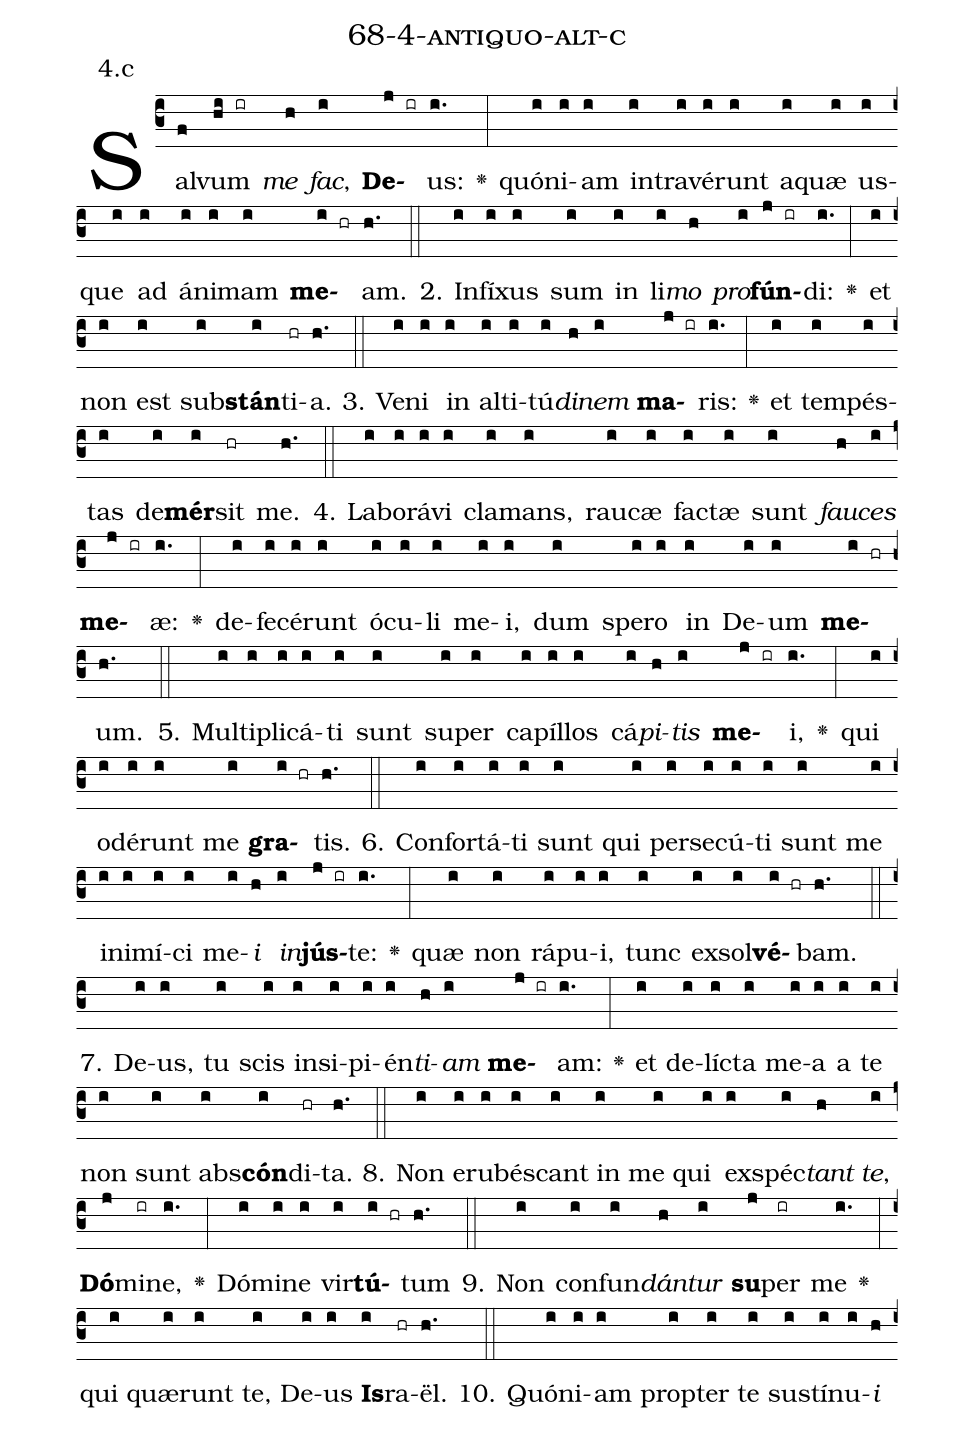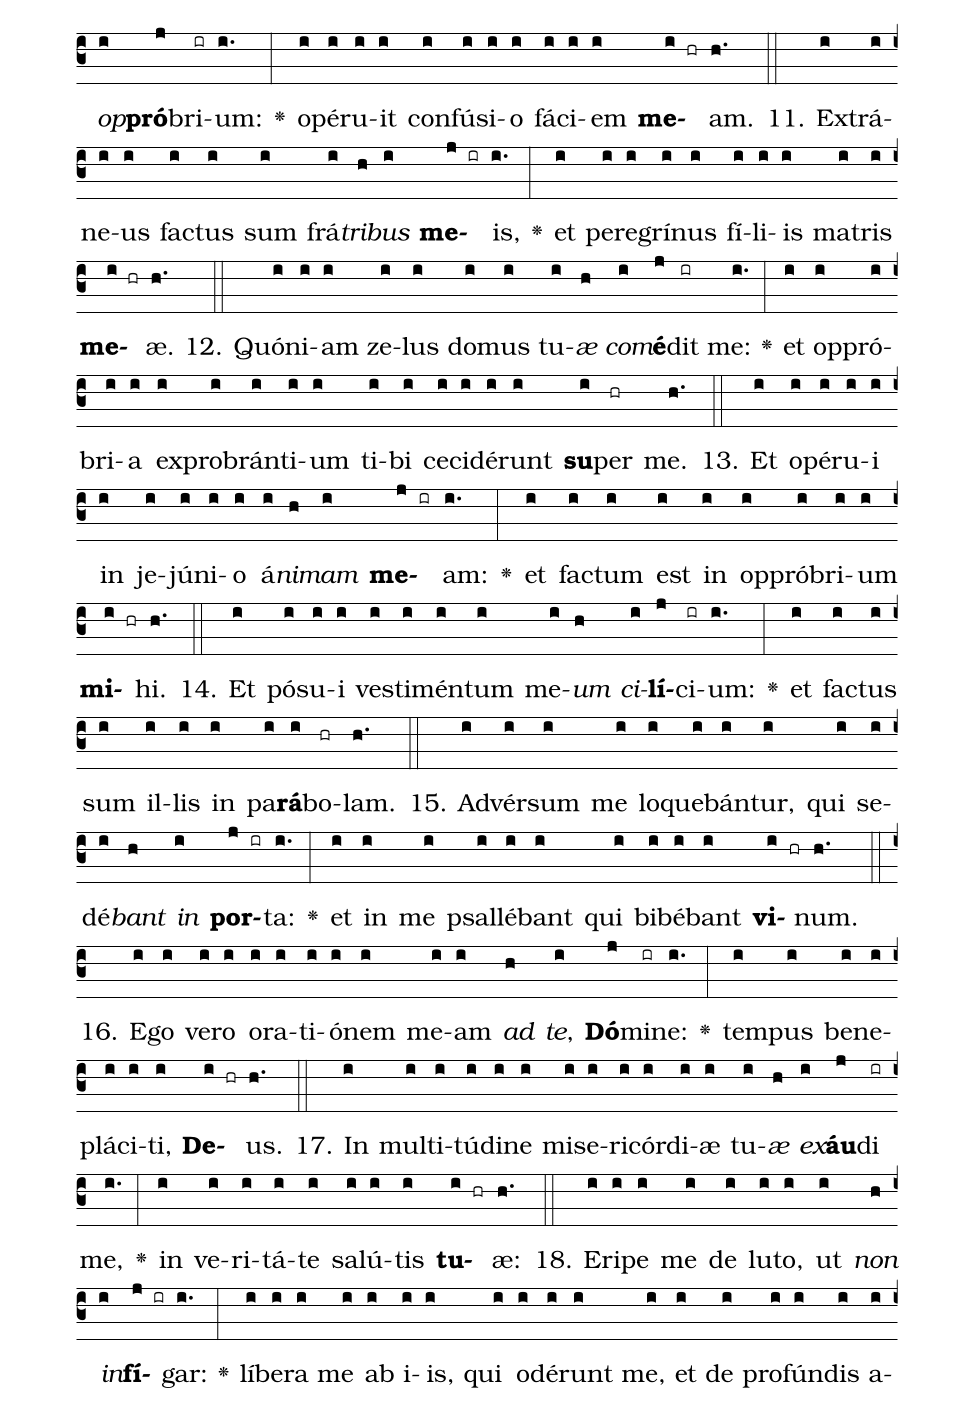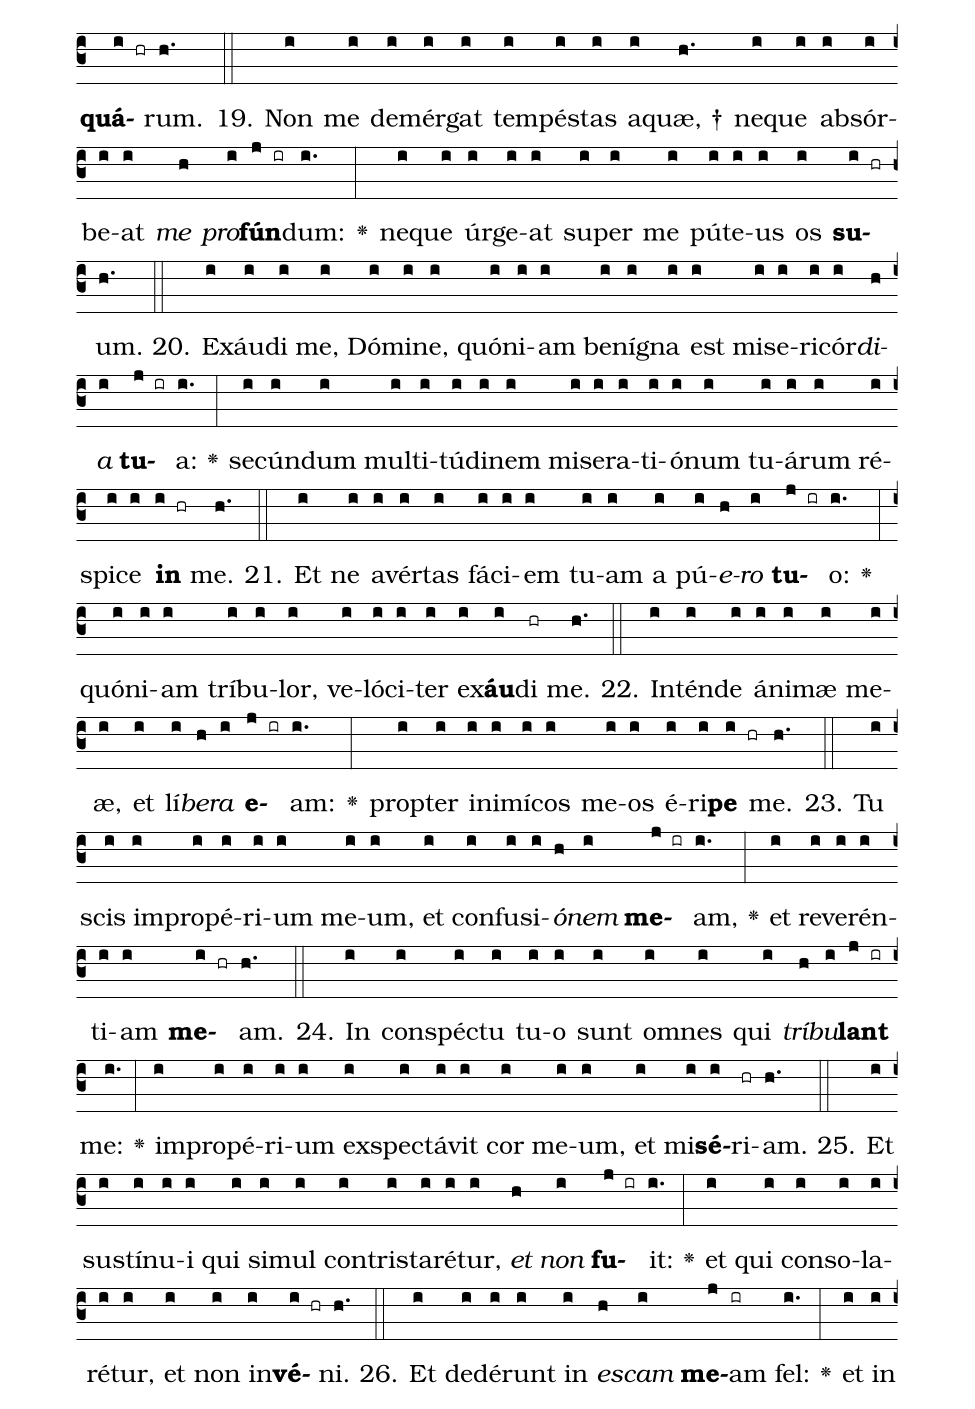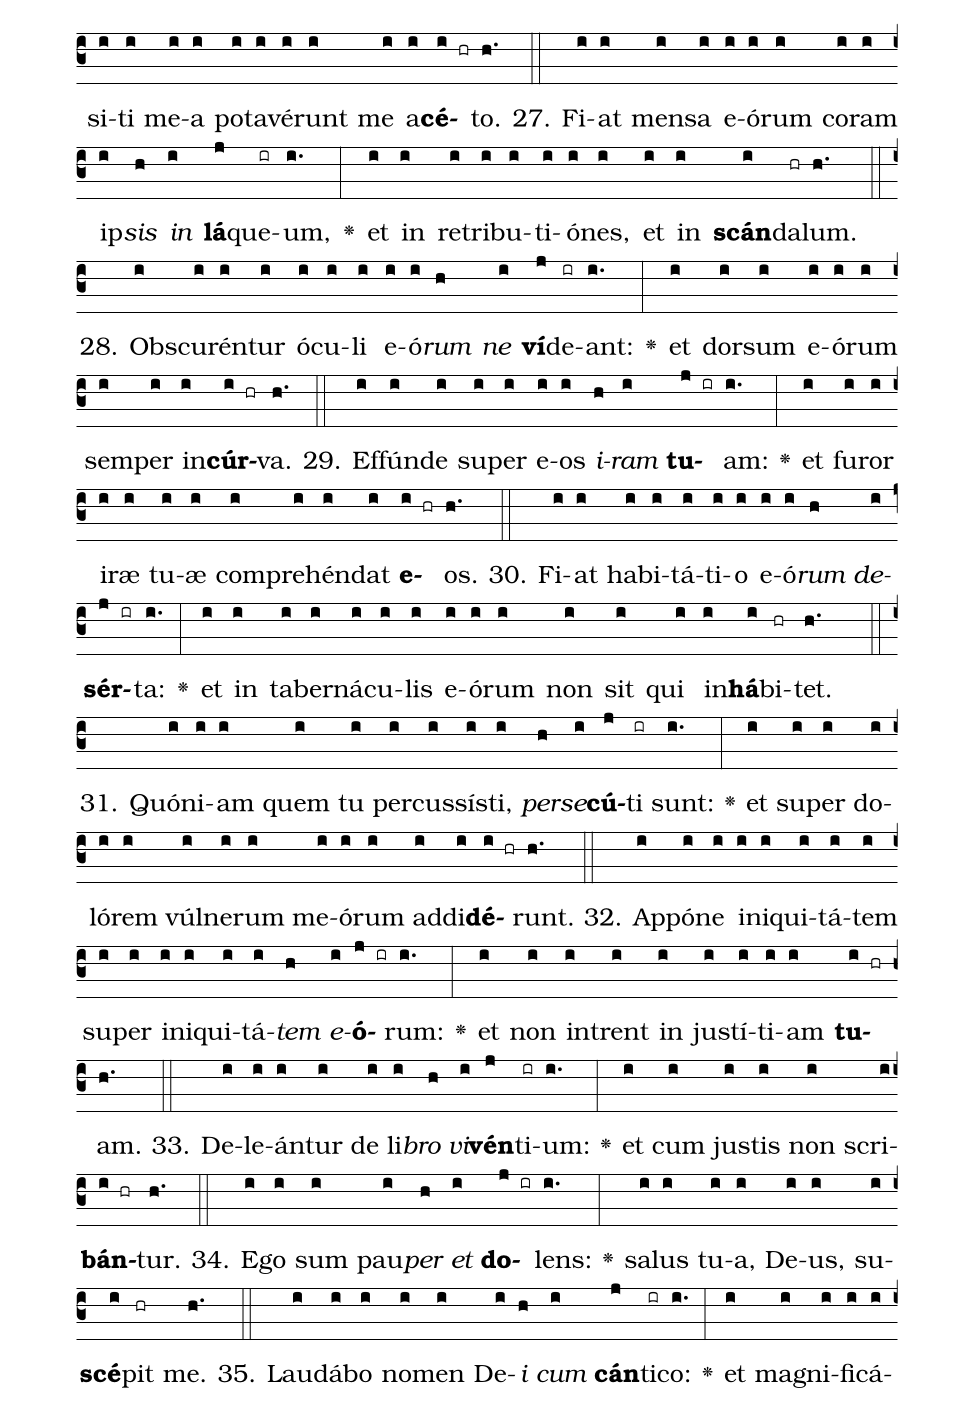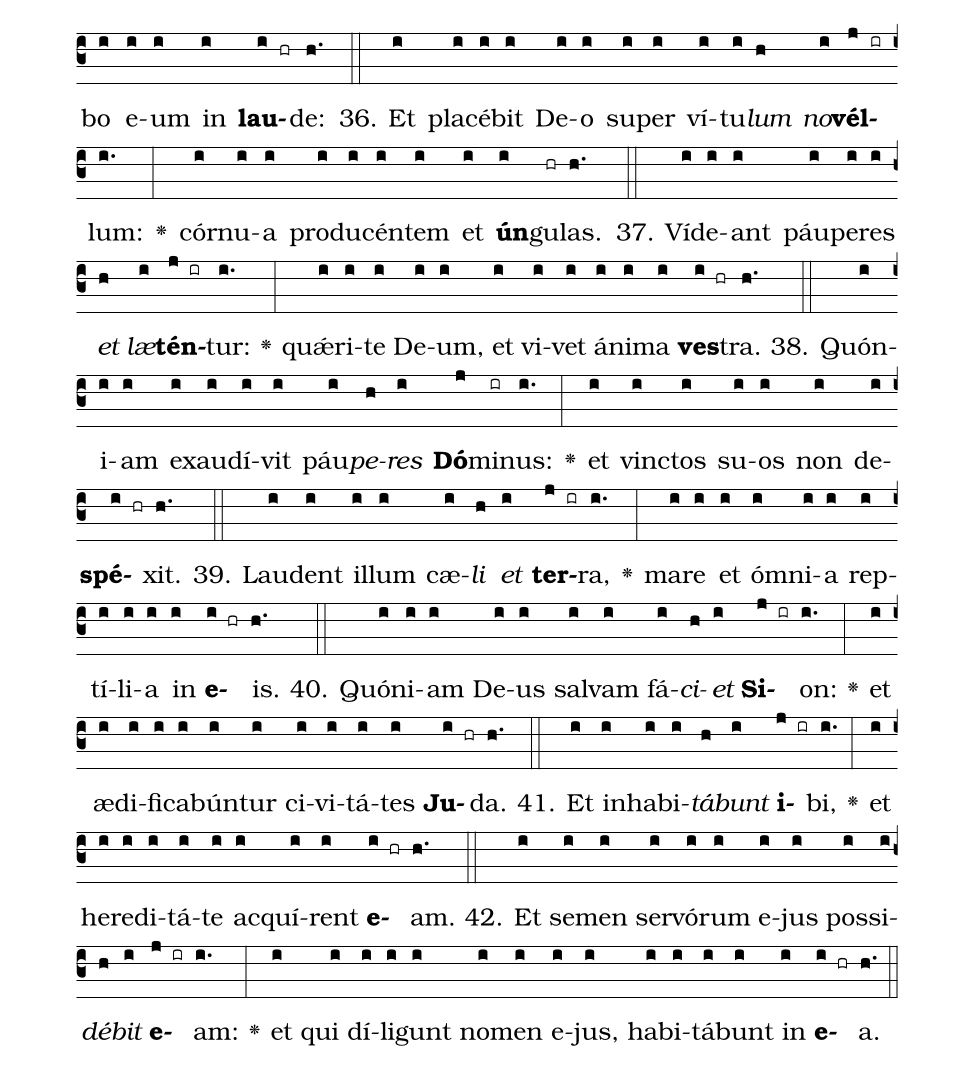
name: 68-4-antiquo-alt-c;
annotation: 4.c;
%%
(c3)Sal(f)vum(hi ir) <i>me</i>(h) <i>fac</i>,(i) <b>De</b>(j ir)us:(i.) <v>\greheightstar</v>(:) quón(i)i(i)am(i) in(i)tra(i)vé(i)runt(i) a(i)quæ(i) us(i)que(i) ad(i) á(i)ni(i)mam(i) <b>me</b>(i hr)am.(h.) (::)
2. In(i)fí(i)xus(i) sum(i) in(i) li(i)<i>mo</i>(h) <i>pro</i>(i)<b>fún</b>(j ir)di:(i.) <v>\greheightstar</v>(:) et(i) non(i) est(i) sub(i)<b>stán</b>(i)ti(hr)a.(h.) (::)
3. Ve(i)ni(i) in(i) al(i)ti(i)tú(i)<i>di</i>(h)<i>nem</i>(i) <b>ma</b>(j ir)ris:(i.) <v>\greheightstar</v>(:) et(i) tem(i)pés(i)tas(i) de(i)<b>mér</b>(i)sit(hr) me.(h.) (::)
4. La(i)bo(i)rá(i)vi(i) cla(i)mans,(i) rau(i)cæ(i) fac(i)tæ(i) sunt(i) <i>fau</i>(h)<i>ces</i>(i) <b>me</b>(j ir)æ:(i.) <v>\greheightstar</v>(:) de(i)fe(i)cé(i)runt(i) ó(i)cu(i)li(i) me(i)i,(i) dum(i) spe(i)ro(i) in(i) De(i)um(i) <b>me</b>(i hr)um.(h.) (::)
5. Mul(i)ti(i)pli(i)cá(i)ti(i) sunt(i) su(i)per(i) ca(i)píl(i)los(i) cá(i)<i>pi</i>(h)<i>tis</i>(i) <b>me</b>(j ir)i,(i.) <v>\greheightstar</v>(:) qui(i) o(i)dé(i)runt(i) me(i) <b>gra</b>(i hr)tis.(h.) (::)
6. Con(i)for(i)tá(i)ti(i) sunt(i) qui(i) per(i)se(i)cú(i)ti(i) sunt(i) me(i) in(i)i(i)mí(i)ci(i) me(i)<i>i</i>(h) <i>in</i>(i)<b>jús</b>(j ir)te:(i.) <v>\greheightstar</v>(:) quæ(i) non(i) rá(i)pu(i)i,(i) tunc(i) ex(i)sol(i)<b>vé</b>(i hr)bam.(h.) (::)
7. De(i)us,(i) tu(i) scis(i) in(i)si(i)pi(i)én(i)<i>ti</i>(h)<i>am</i>(i) <b>me</b>(j ir)am:(i.) <v>\greheightstar</v>(:) et(i) de(i)líc(i)ta(i) me(i)a(i) a(i) te(i) non(i) sunt(i) abs(i)<b>cón</b>(i)di(hr)ta.(h.) (::)
8. Non(i) e(i)ru(i)bés(i)cant(i) in(i) me(i) qui(i) ex(i)spéc(i)<i>tant</i>(h) <i>te</i>,(i) <b>Dó</b>(j)mi(ir)ne,(i.) <v>\greheightstar</v>(:) Dó(i)mi(i)ne(i) vir(i)<b>tú</b>(i hr)tum(h.) (::)
9. Non(i) con(i)fun(i)<i>dán</i>(h)<i>tur</i>(i) <b>su</b>(j)per(ir) me(i.) <v>\greheightstar</v>(:) qui(i) quæ(i)runt(i) te,(i) De(i)us(i) <b>Is</b>(i)ra(hr)ël.(h.) (::)
10. Quón(i)i(i)am(i) prop(i)ter(i) te(i) sus(i)tí(i)nu(i)<i>i</i>(h) <i>op</i>(i)<b>pró</b>(j)bri(ir)um:(i.) <v>\greheightstar</v>(:) o(i)pé(i)ru(i)it(i) con(i)fú(i)si(i)o(i) fá(i)ci(i)em(i) <b>me</b>(i hr)am.(h.) (::)
11. Ex(i)trá(i)ne(i)us(i) fac(i)tus(i) sum(i) frá(i)<i>tri</i>(h)<i>bus</i>(i) <b>me</b>(j ir)is,(i.) <v>\greheightstar</v>(:) et(i) per(i)e(i)grí(i)nus(i) fí(i)li(i)is(i) ma(i)tris(i) <b>me</b>(i hr)æ.(h.) (::)
12. Quón(i)i(i)am(i) ze(i)lus(i) do(i)mus(i) tu(i)<i>æ</i>(h) <i>com</i>(i)<b>é</b>(j)dit(ir) me:(i.) <v>\greheightstar</v>(:) et(i) op(i)pró(i)bri(i)a(i) ex(i)pro(i)brán(i)ti(i)um(i) ti(i)bi(i) ce(i)ci(i)dé(i)runt(i) <b>su</b>(i)per(hr) me.(h.) (::)
13. Et(i) o(i)pé(i)ru(i)i(i) in(i) je(i)jú(i)ni(i)o(i) á(i)<i>ni</i>(h)<i>mam</i>(i) <b>me</b>(j ir)am:(i.) <v>\greheightstar</v>(:) et(i) fac(i)tum(i) est(i) in(i) op(i)pró(i)bri(i)um(i) <b>mi</b>(i hr)hi.(h.) (::)
14. Et(i) pó(i)su(i)i(i) ves(i)ti(i)mén(i)tum(i) me(i)<i>um</i>(h) <i>ci</i>(i)<b>lí</b>(j)ci(ir)um:(i.) <v>\greheightstar</v>(:) et(i) fac(i)tus(i) sum(i) il(i)lis(i) in(i) pa(i)<b>rá</b>(i)bo(hr)lam.(h.) (::)
15. Ad(i)vér(i)sum(i) me(i) lo(i)que(i)bán(i)tur,(i) qui(i) se(i)dé(i)<i>bant</i>(h) <i>in</i>(i) <b>por</b>(j ir)ta:(i.) <v>\greheightstar</v>(:) et(i) in(i) me(i) psal(i)lé(i)bant(i) qui(i) bi(i)bé(i)bant(i) <b>vi</b>(i hr)num.(h.) (::)
16. E(i)go(i) ve(i)ro(i) o(i)ra(i)ti(i)ó(i)nem(i) me(i)am(i) <i>ad</i>(h) <i>te</i>,(i) <b>Dó</b>(j)mi(ir)ne:(i.) <v>\greheightstar</v>(:) tem(i)pus(i) be(i)ne(i)plá(i)ci(i)ti,(i) <b>De</b>(i hr)us.(h.) (::)
17. In(i) mul(i)ti(i)tú(i)di(i)ne(i) mi(i)se(i)ri(i)cór(i)di(i)æ(i) tu(i)<i>æ</i>(h) <i>ex</i>(i)<b>áu</b>(j)di(ir) me,(i.) <v>\greheightstar</v>(:) in(i) ve(i)ri(i)tá(i)te(i) sa(i)lú(i)tis(i) <b>tu</b>(i hr)æ:(h.) (::)
18. E(i)ri(i)pe(i) me(i) de(i) lu(i)to,(i) ut(i) <i>non</i>(h) <i>in</i>(i)<b>fí</b>(j ir)gar:(i.) <v>\greheightstar</v>(:) lí(i)be(i)ra(i) me(i) ab(i) i(i)is,(i) qui(i) o(i)dé(i)runt(i) me,(i) et(i) de(i) pro(i)fún(i)dis(i) a(i)<b>quá</b>(i hr)rum.(h.) (::)
19. Non(i) me(i) de(i)mér(i)gat(i) tem(i)pés(i)tas(i) a(i)quæ, †(h.) ne(i)que(i) ab(i)sór(i)be(i)at(i) <i>me</i>(h) <i>pro</i>(i)<b>fún</b>(j ir)dum:(i.) <v>\greheightstar</v>(:) ne(i)que(i) úr(i)ge(i)at(i) su(i)per(i) me(i) pú(i)te(i)us(i) os(i) <b>su</b>(i hr)um.(h.) (::)
20. Ex(i)áu(i)di(i) me,(i) Dó(i)mi(i)ne,(i) quón(i)i(i)am(i) be(i)ní(i)gna(i) est(i) mi(i)se(i)ri(i)cór(i)<i>di</i>(h)<i>a</i>(i) <b>tu</b>(j ir)a:(i.) <v>\greheightstar</v>(:) se(i)cún(i)dum(i) mul(i)ti(i)tú(i)di(i)nem(i) mi(i)se(i)ra(i)ti(i)ó(i)num(i) tu(i)á(i)rum(i) ré(i)spi(i)ce(i) <b>in</b>(i hr) me.(h.) (::)
21. Et(i) ne(i) a(i)vér(i)tas(i) fá(i)ci(i)em(i) tu(i)am(i) a(i) pú(i)<i>e</i>(h)<i>ro</i>(i) <b>tu</b>(j ir)o:(i.) <v>\greheightstar</v>(:) quón(i)i(i)am(i) trí(i)bu(i)lor,(i) ve(i)ló(i)ci(i)ter(i) ex(i)<b>áu</b>(i)di(hr) me.(h.) (::)
22. In(i)tén(i)de(i) á(i)ni(i)mæ(i) me(i)æ,(i) et(i) lí(i)<i>be</i>(h)<i>ra</i>(i) <b>e</b>(j ir)am:(i.) <v>\greheightstar</v>(:) prop(i)ter(i) in(i)i(i)mí(i)cos(i) me(i)os(i) é(i)ri(i)<b>pe</b>(i hr) me.(h.) (::)
23. Tu(i) scis(i) im(i)pro(i)pé(i)ri(i)um(i) me(i)um,(i) et(i) con(i)fu(i)si(i)<i>ó</i>(h)<i>nem</i>(i) <b>me</b>(j ir)am,(i.) <v>\greheightstar</v>(:) et(i) re(i)ve(i)rén(i)ti(i)am(i) <b>me</b>(i hr)am.(h.) (::)
24. In(i) con(i)spéc(i)tu(i) tu(i)o(i) sunt(i) om(i)nes(i) qui(i) <i>trí</i>(h)<i>bu</i>(i)<b>lant</b>(j ir) me:(i.) <v>\greheightstar</v>(:) im(i)pro(i)pé(i)ri(i)um(i) ex(i)spec(i)tá(i)vit(i) cor(i) me(i)um,(i) et(i) mi(i)<b>sé</b>(i)ri(hr)am.(h.) (::)
25. Et(i) sus(i)tí(i)nu(i)i(i) qui(i) si(i)mul(i) con(i)tris(i)ta(i)ré(i)tur,(i) <i>et</i>(h) <i>non</i>(i) <b>fu</b>(j ir)it:(i.) <v>\greheightstar</v>(:) et(i) qui(i) con(i)so(i)la(i)ré(i)tur,(i) et(i) non(i) in(i)<b>vé</b>(i hr)ni.(h.) (::)
26. Et(i) de(i)dé(i)runt(i) in(i) <i>es</i>(h)<i>cam</i>(i) <b>me</b>(j)am(ir) fel:(i.) <v>\greheightstar</v>(:) et(i) in(i) si(i)ti(i) me(i)a(i) po(i)ta(i)vé(i)runt(i) me(i) a(i)<b>cé</b>(i hr)to.(h.) (::)
27. Fi(i)at(i) men(i)sa(i) e(i)ó(i)rum(i) co(i)ram(i) ip(i)<i>sis</i>(h) <i>in</i>(i) <b>lá</b>(j)que(ir)um,(i.) <v>\greheightstar</v>(:) et(i) in(i) re(i)tri(i)bu(i)ti(i)ó(i)nes,(i) et(i) in(i) <b>scán</b>(i)da(hr)lum.(h.) (::)
28. Obs(i)cu(i)rén(i)tur(i) ó(i)cu(i)li(i) e(i)ó(i)<i>rum</i>(h) <i>ne</i>(i) <b>ví</b>(j)de(ir)ant:(i.) <v>\greheightstar</v>(:) et(i) dor(i)sum(i) e(i)ó(i)rum(i) sem(i)per(i) in(i)<b>cúr</b>(i hr)va.(h.) (::)
29. Ef(i)fún(i)de(i) su(i)per(i) e(i)os(i) <i>i</i>(h)<i>ram</i>(i) <b>tu</b>(j ir)am:(i.) <v>\greheightstar</v>(:) et(i) fu(i)ror(i) i(i)ræ(i) tu(i)æ(i) com(i)pre(i)hén(i)dat(i) <b>e</b>(i hr)os.(h.) (::)
30. Fi(i)at(i) ha(i)bi(i)tá(i)ti(i)o(i) e(i)ó(i)<i>rum</i>(h) <i>de</i>(i)<b>sér</b>(j ir)ta:(i.) <v>\greheightstar</v>(:) et(i) in(i) ta(i)ber(i)ná(i)cu(i)lis(i) e(i)ó(i)rum(i) non(i) sit(i) qui(i) in(i)<b>há</b>(i)bi(hr)tet.(h.) (::)
31. Quón(i)i(i)am(i) quem(i) tu(i) per(i)cus(i)sís(i)ti,(i) <i>per</i>(h)<i>se</i>(i)<b>cú</b>(j)ti(ir) sunt:(i.) <v>\greheightstar</v>(:) et(i) su(i)per(i) do(i)ló(i)rem(i) vúl(i)ne(i)rum(i) me(i)ó(i)rum(i) ad(i)di(i)<b>dé</b>(i hr)runt.(h.) (::)
32. Ap(i)pó(i)ne(i) in(i)i(i)qui(i)tá(i)tem(i) su(i)per(i) in(i)i(i)qui(i)tá(i)<i>tem</i>(h) <i>e</i>(i)<b>ó</b>(j ir)rum:(i.) <v>\greheightstar</v>(:) et(i) non(i) in(i)trent(i) in(i) jus(i)tí(i)ti(i)am(i) <b>tu</b>(i hr)am.(h.) (::)
33. De(i)le(i)án(i)tur(i) de(i) li(i)<i>bro</i>(h) <i>vi</i>(i)<b>vén</b>(j)ti(ir)um:(i.) <v>\greheightstar</v>(:) et(i) cum(i) jus(i)tis(i) non(i) scri(i)<b>bán</b>(i hr)tur.(h.) (::)
34. E(i)go(i) sum(i) pau(i)<i>per</i>(h) <i>et</i>(i) <b>do</b>(j ir)lens:(i.) <v>\greheightstar</v>(:) sa(i)lus(i) tu(i)a,(i) De(i)us,(i) su(i)<b>scé</b>(i)pit(hr) me.(h.) (::)
35. Lau(i)dá(i)bo(i) no(i)men(i) De(i)<i>i</i>(h) <i>cum</i>(i) <b>cán</b>(j)ti(ir)co:(i.) <v>\greheightstar</v>(:) et(i) ma(i)gni(i)fi(i)cá(i)bo(i) e(i)um(i) in(i) <b>lau</b>(i hr)de:(h.) (::)
36. Et(i) pla(i)cé(i)bit(i) De(i)o(i) su(i)per(i) ví(i)tu(i)<i>lum</i>(h) <i>no</i>(i)<b>vél</b>(j ir)lum:(i.) <v>\greheightstar</v>(:) cór(i)nu(i)a(i) pro(i)du(i)cén(i)tem(i) et(i) <b>ún</b>(i)gu(hr)las.(h.) (::)
37. Ví(i)de(i)ant(i) páu(i)pe(i)res(i) <i>et</i>(h) <i>læ</i>(i)<b>tén</b>(j ir)tur:(i.) <v>\greheightstar</v>(:) quǽ(i)ri(i)te(i) De(i)um,(i) et(i) vi(i)vet(i) á(i)ni(i)ma(i) <b>ves</b>(i hr)tra.(h.) (::)
38. Quón(i)i(i)am(i) ex(i)au(i)dí(i)vit(i) páu(i)<i>pe</i>(h)<i>res</i>(i) <b>Dó</b>(j)mi(ir)nus:(i.) <v>\greheightstar</v>(:) et(i) vinc(i)tos(i) su(i)os(i) non(i) de(i)<b>spé</b>(i hr)xit.(h.) (::)
39. Lau(i)dent(i) il(i)lum(i) cæ(i)<i>li</i>(h) <i>et</i>(i) <b>ter</b>(j ir)ra,(i.) <v>\greheightstar</v>(:) ma(i)re(i) et(i) óm(i)ni(i)a(i) rep(i)tí(i)li(i)a(i) in(i) <b>e</b>(i hr)is.(h.) (::)
40. Quón(i)i(i)am(i) De(i)us(i) sal(i)vam(i) fá(i)<i>ci</i>(h)<i>et</i>(i) <b>Si</b>(j ir)on:(i.) <v>\greheightstar</v>(:) et(i) æ(i)di(i)fi(i)ca(i)bún(i)tur(i) ci(i)vi(i)tá(i)tes(i) <b>Ju</b>(i hr)da.(h.) (::)
41. Et(i) in(i)ha(i)bi(i)<i>tá</i>(h)<i>bunt</i>(i) <b>i</b>(j ir)bi,(i.) <v>\greheightstar</v>(:) et(i) he(i)re(i)di(i)tá(i)te(i) ac(i)quí(i)rent(i) <b>e</b>(i hr)am.(h.) (::)
42. Et(i) se(i)men(i) ser(i)vó(i)rum(i) e(i)jus(i) pos(i)si(i)<i>dé</i>(h)<i>bit</i>(i) <b>e</b>(j ir)am:(i.) <v>\greheightstar</v>(:) et(i) qui(i) dí(i)li(i)gunt(i) no(i)men(i) e(i)jus,(i) ha(i)bi(i)tá(i)bunt(i) in(i) <b>e</b>(i hr)a.(h.) (::)
